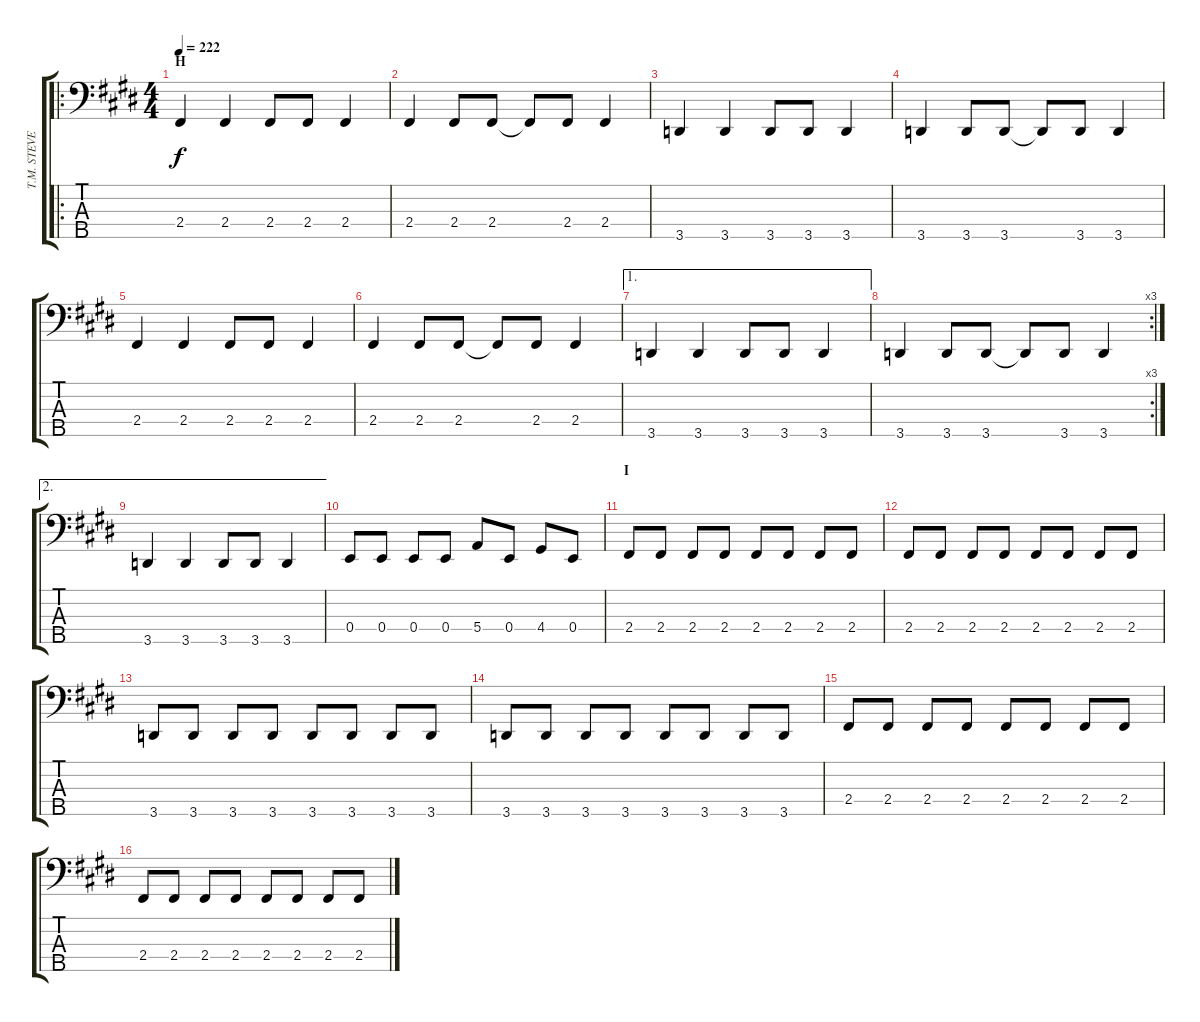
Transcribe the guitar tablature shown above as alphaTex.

\track ("T.M. STEVENS" "T.M. STEVE") {instrument electricbasspick}
\staff {score tabs}
\tuning (G2 D2 A1 E1 B0) {hide}
\ro
\ts (4 4)
\section ("" "H")
\tempo 222
\clef f4
\ks c#minor
2.4.4{dy f} 2.4.4 2.4.8 2.4.8 2.4.4 |
2.4.4 2.4.8 2.4.8 2.4{t}.8 2.4.8 2.4.4 |
3.5.4 3.5.4 3.5.8 3.5.8 3.5.4 |
3.5.4 3.5.8 3.5.8 3.5{t}.8 3.5.8 3.5.4 |
2.4.4 2.4.4 2.4.8 2.4.8 2.4.4 |
2.4.4 2.4.8 2.4.8 2.4{t}.8 2.4.8 2.4.4 |
\ae 1
3.5.4 3.5.4 3.5.8 3.5.8 3.5.4 |
\rc 3
3.5.4 3.5.8 3.5.8 3.5{t}.8 3.5.8 3.5.4 |
\ae 2
3.5.4 3.5.4 3.5.8 3.5.8 3.5.4 |
0.4.8 0.4.8 0.4.8 0.4.8 5.4.8 0.4.8 4.4.8 0.4.8 |
\section ("" "I")
2.4.8 2.4.8 2.4.8 2.4.8 2.4.8 2.4.8 2.4.8 2.4.8 |
2.4.8 2.4.8 2.4.8 2.4.8 2.4.8 2.4.8 2.4.8 2.4.8 |
3.5.8 3.5.8 3.5.8 3.5.8 3.5.8 3.5.8 3.5.8 3.5.8 |
3.5.8 3.5.8 3.5.8 3.5.8 3.5.8 3.5.8 3.5.8 3.5.8 |
2.4.8 2.4.8 2.4.8 2.4.8 2.4.8 2.4.8 2.4.8 2.4.8 |
2.4.8 2.4.8 2.4.8 2.4.8 2.4.8 2.4.8 2.4.8 2.4.8
